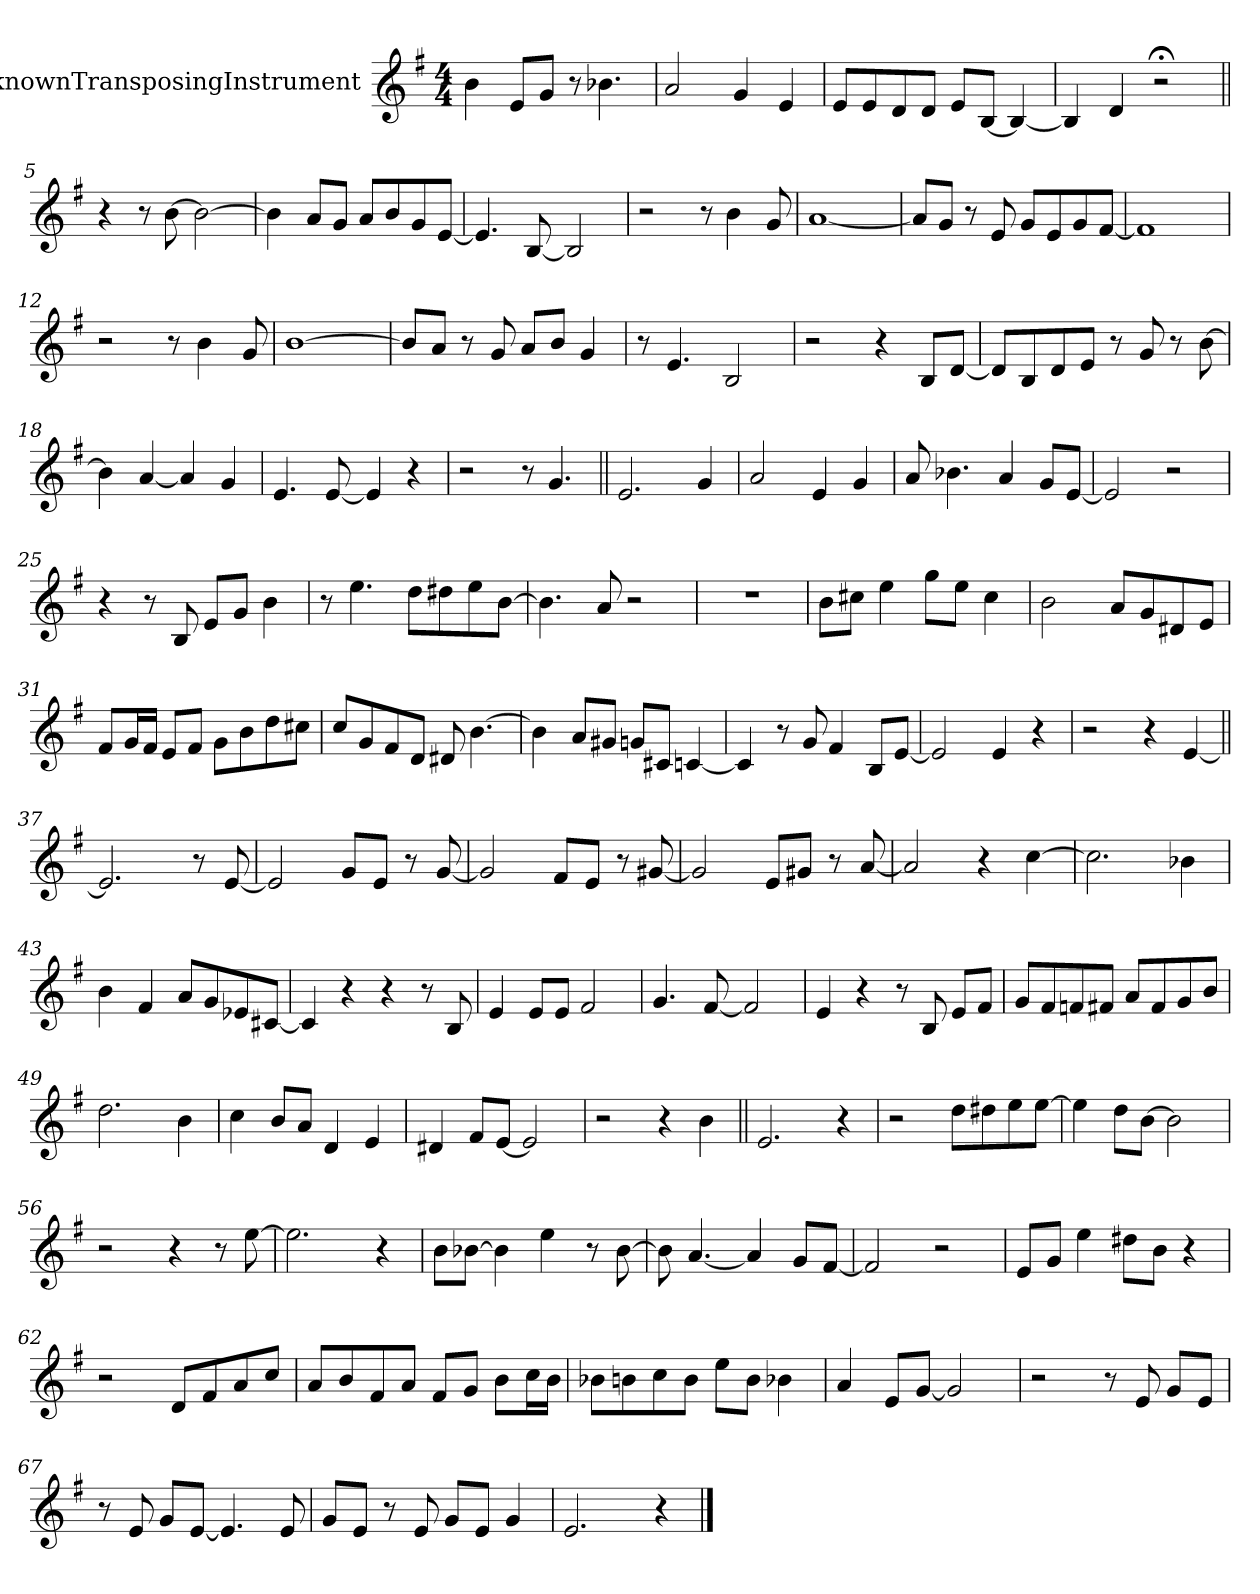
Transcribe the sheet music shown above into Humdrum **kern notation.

**kern
*part1
*staff1
*I"UnknownTransposingInstrument
*clefG2
*ITrd1c2
*k[b-]
*d:
*M4/4
*MM85
=1
4a
8dL
8fJ
8r
4.a-X
=2
2g
4f
4d
=3
8dL
8d
8c
8cJ
8dL
[8AJ
4A_
=4
4A]
4c
2r;<
=5||
4r
8r
[8a
2a_
=6
4a]
8gL
8fJ
8gL
8a
8f
[8dJ
=7
4.d]
[8A
2A]
=8
2r
8r
4a
8f
=9
[1g
=10
8gL]
8fJ
8r
8d
8fL
8d
8f
[8eJ
=11
1e]
=12
2r
8r
4a
8f
=13
[1a
=14
8aL]
8gJ
8r
8f
8gL
8aJ
4f
=15
8r
4.d
2A
=16
2r
4r
8AL
[8cJ
=17
8cL]
8A
8c
8dJ
8r
8f
8r
[8a
=18
4a]
[4g
4g]
4f
=19
4.d
[8d
4d]
4r
=20
2r
8r
4.f
=21||
2.d
4f
=22
2g
4d
4f
=23
8g
4.a-X
4g
8fL
[8dJ
=24
2d]
2r
=25
4r
8r
8A
8dL
8fJ
4a
=26
8r
4.dd
8ccL
8cc#X
8dd
[8aJ
=27
4.a]
8g
2r
=28
1r
=29
8aL
8bnJ
4dd
8ffL
8ddJ
4b
=30
2a
8gL
8f
8c#X
8dJ
=31
8eL
16fL
16eJJ
8dL
8eJ
8fL
8a
8cc
8bnJ
=32
8b-L
8f
8e
8cJ
8c#X
[4.a
=33
4a]
8gL
8f#XJ
8fnL
8BnJ
[4B-X
=34
4B-]
8r
8f
4e
8AL
[8dJ
=35
2d]
4d
4r
=36
2r
4r
[4d
=37||
2.d]
8r
[8d
=38
2d]
8fL
8dJ
8r
[8f
=39
2f]
8eL
8dJ
8r
[8f#X
=40
2f#]
8dL
8f#XJ
8r
[8g
=41
2g]
4r
[4b-
=42
2.b-]
4a-X
=43
4a
4e
8gL
8f
8d-X
[8BnJ
=44
4B]
4r
4r
8r
8A
=45
4d
8dL
8dJ
2e
=46
4.f
[8e
2e]
=47
4d
4r
8r
8A
8dL
8eJ
=48
8fL
8e
8e-X
8enJ
8gL
8e
8f
8aJ
=49
2.cc
4a
=50
4b-
8aL
8gJ
4c
4d
=51
4c#X
8eL
[8dJ
2d]
=52
2r
4r
4a
=53||
2.d
4r
=54
2r
8ccL
8cc#X
8dd
[8ddJ
=55
4dd]
8ccL
[8aJ
2a]
=56
2r
4r
8r
[8dd
=57
2.dd]
4r
=58
8aL
[8a-XJ
4a-]
4dd
8r
[8a-
=59
8a-]
[4.g
4g]
8fL
[8eJ
=60
2e]
2r
=61
8dL
8fJ
4dd
8cc#XL
8aJ
4r
=62
2r
8cL
8e
8g
8b-J
=63
8gL
8a
8e
8gJ
8eL
8fJ
8aL
16b-L
16aJJ
=64
8a-XL
8an
8b-
8aJ
8ddL
8aJ
4a-X
=65
4g
8dL
[8fJ
2f]
=66
2r
8r
8d
8fL
8dJ
=67
8r
8d
8fL
[8dJ
4.d]
8d
=68
8fL
8dJ
8r
8d
8fL
8dJ
4f
=69
2.d
4r
==
*-
